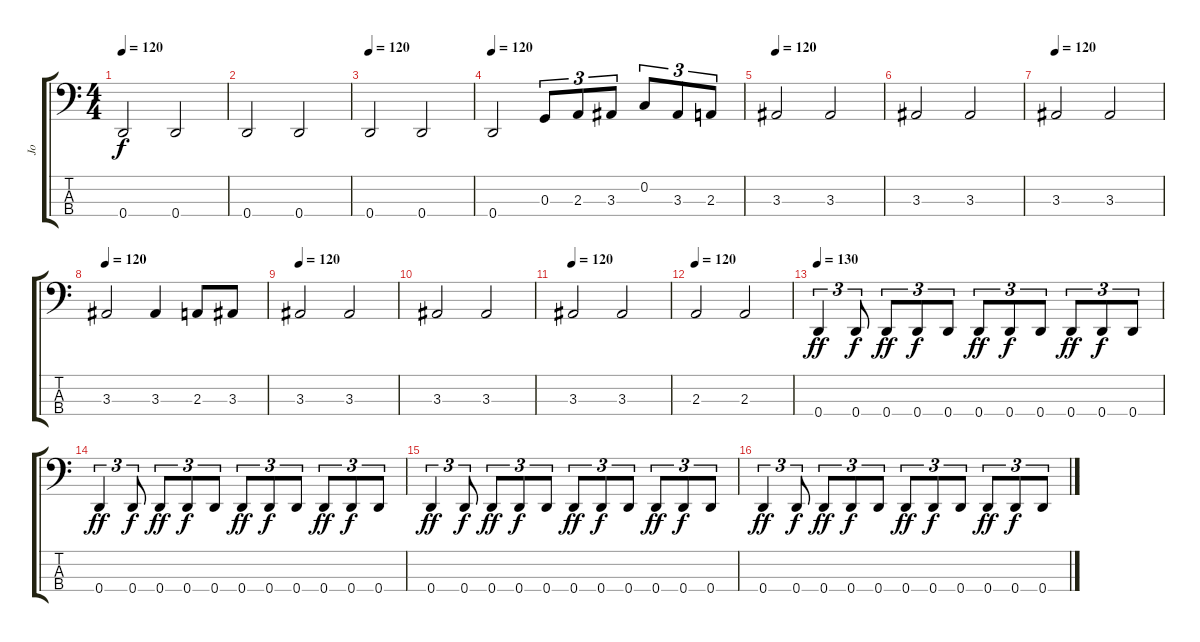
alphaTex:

\track ("Jo" "Jo") {instrument electricbassfinger}
\staff {score tabs}
\tuning (F2 C2 G1 D1) {hide}
\ts (4 4)
\tempo 120
\clef f4
\ks c
0.4.2{dy f} 0.4.2 |
0.4.2 0.4.2 |
\tempo 120
0.4.2 0.4.2 |
\tempo 120
0.4.2 0.3.8{tu (3 2)} 2.3.8{tu (3 2)} 3.3.8{tu (3 2)} 0.2.8{tu (3 2)} 3.3.8{tu (3 2)} 2.3.8{tu (3 2)} |
\tempo 120
3.3.2 3.3.2 |
3.3.2 3.3.2 |
\tempo 120
3.3.2 3.3.2 |
\tempo 120
3.3.2 3.3.4 2.3.8 3.3.8 |
\tempo 120
3.3.2 3.3.2 |
3.3.2 3.3.2 |
\tempo 120
3.3.2 3.3.2 |
\tempo 120
2.3.2 2.3.2 |
\tempo 130
0.4.4{tu (3 2) dy ff} 0.4.8{tu (3 2) dy f} 0.4.8{tu (3 2) dy ff} 0.4.8{tu (3 2) dy f} 0.4.8{tu (3 2)} 0.4.8{tu (3 2) dy ff} 0.4.8{tu (3 2) dy f} 0.4.8{tu (3 2)} 0.4.8{tu (3 2) dy ff} 0.4.8{tu (3 2) dy f} 0.4.8{tu (3 2)} |
0.4.4{tu (3 2) dy ff} 0.4.8{tu (3 2) dy f} 0.4.8{tu (3 2) dy ff} 0.4.8{tu (3 2) dy f} 0.4.8{tu (3 2)} 0.4.8{tu (3 2) dy ff} 0.4.8{tu (3 2) dy f} 0.4.8{tu (3 2)} 0.4.8{tu (3 2) dy ff} 0.4.8{tu (3 2) dy f} 0.4.8{tu (3 2)} |
0.4.4{tu (3 2) dy ff} 0.4.8{tu (3 2) dy f} 0.4.8{tu (3 2) dy ff} 0.4.8{tu (3 2) dy f} 0.4.8{tu (3 2)} 0.4.8{tu (3 2) dy ff} 0.4.8{tu (3 2) dy f} 0.4.8{tu (3 2)} 0.4.8{tu (3 2) dy ff} 0.4.8{tu (3 2) dy f} 0.4.8{tu (3 2)} |
0.4.4{tu (3 2) dy ff} 0.4.8{tu (3 2) dy f} 0.4.8{tu (3 2) dy ff} 0.4.8{tu (3 2) dy f} 0.4.8{tu (3 2)} 0.4.8{tu (3 2) dy ff} 0.4.8{tu (3 2) dy f} 0.4.8{tu (3 2)} 0.4.8{tu (3 2) dy ff} 0.4.8{tu (3 2) dy f} 0.4.8{tu (3 2)}
